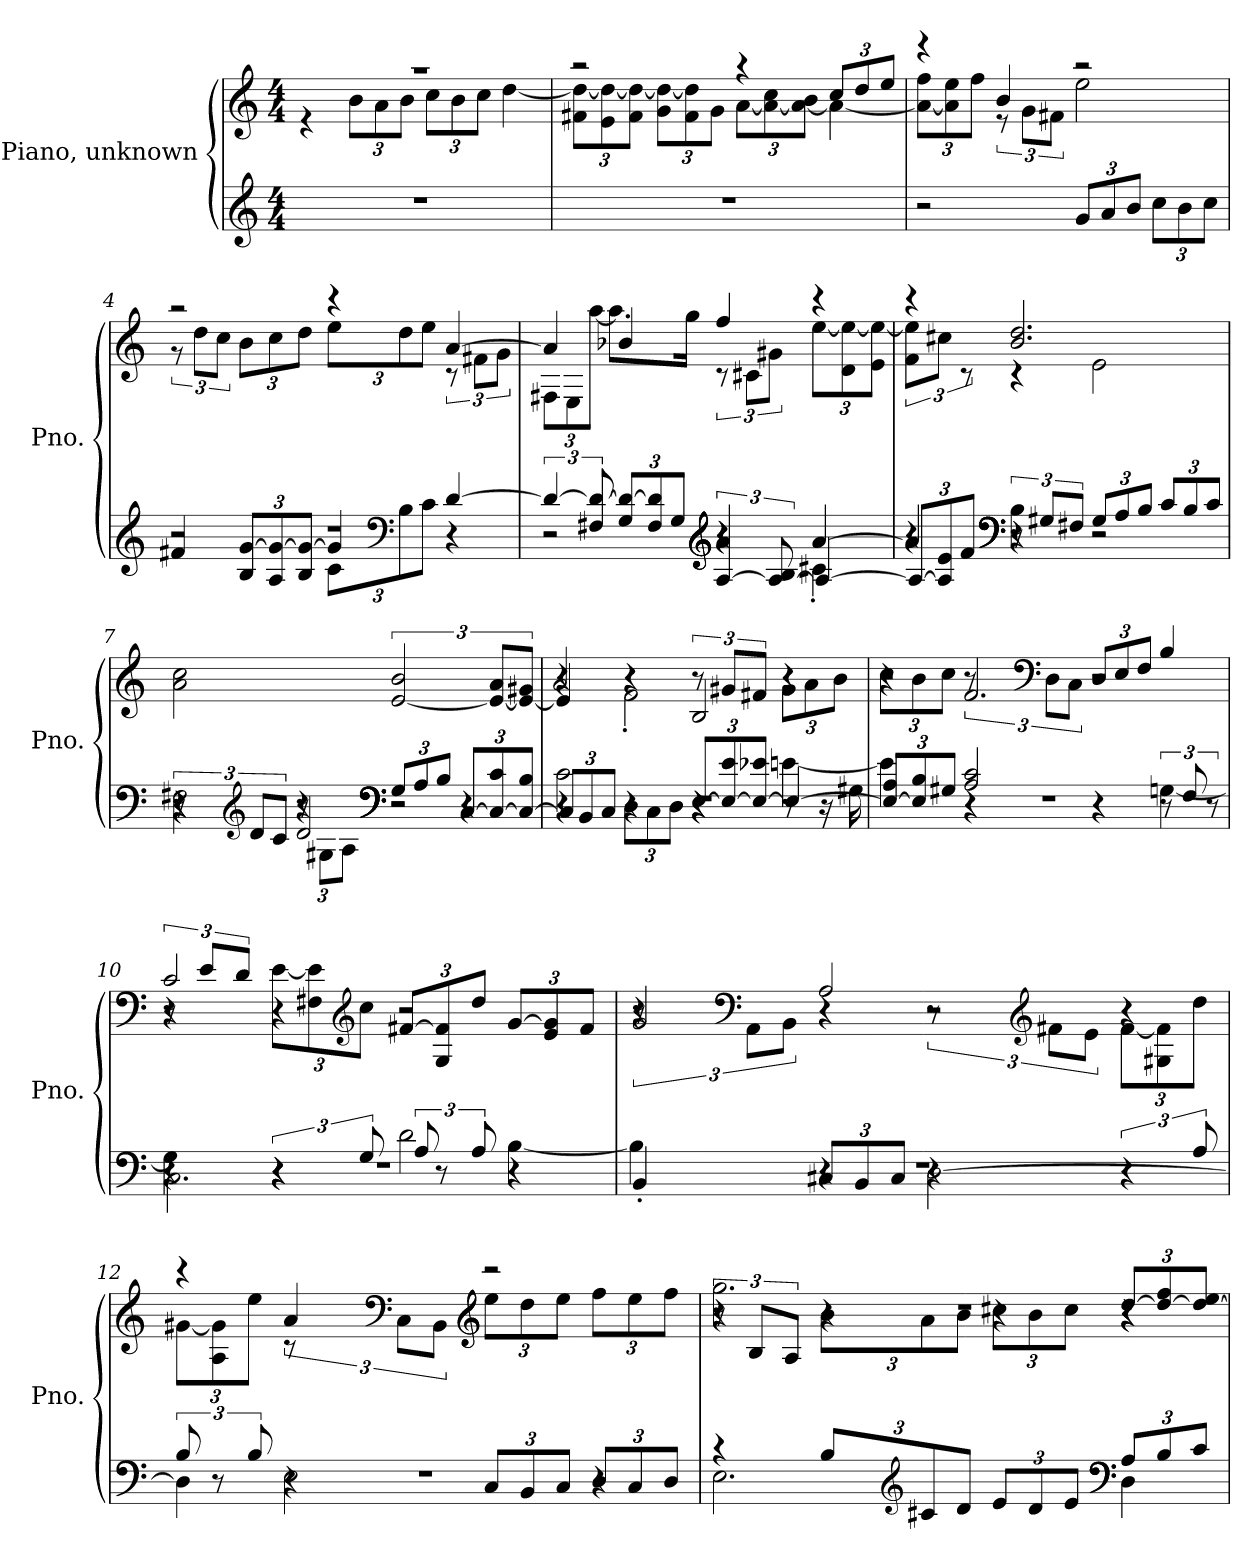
**kern	**kern
*part1	*part1
*staff2	*staff1
*I"Piano, unknown	*
*I'Pno.	*
*clefG2	*clefG2
*k[]	*k[]
*M4/4	*M4/4
*MM120	*MM120
=1	=1
*	*^
1r	1r	4r
*	*	*Xbrackettup
.	.	12b\L
.	.	12a\
.	.	12b\J
.	.	12cc\L
.	.	12b\
.	.	12cc\J
.	.	[4dd\
=2	=2	=2
1r	2r	12f#X\ 12dd\_L
.	.	12e\ 12dd\_
.	.	12f#\ 12dd\_J
.	.	12g\ 12dd\_L
.	.	12f#\ 12dd\]
.	.	12g\J
.	4r	[12a\L
.	.	12a\_ 12cc\
.	.	12a\_ 12b\J
.	12cc/L	4a\_
.	12dd/	.
.	12ee/J	.
=3	=3	=3
2r	4r	12a\_ 12ff\L
.	.	12a\] 12ee\
.	.	12ff\J
*	*	*brackettup
.	4b/	12r
.	.	12g\L
.	.	12f#X\J
*Xbrackettup	*	*
12g/L	2r	2ee\
12a/	.	.
12b/J	.	.
12cc\L	.	.
12b\	.	.
12cc\J	.	.
!!LO:LB:g=z	!!
=4	=4	=4
*^	*	*
*	*^	*	*
1r	2r	4f#X/	2r	12r
.	.	.	.	12dd\L
.	.	.	.	12cc\J
*	*	*	*	*Xbrackettup
.	.	12B/ [12g/L	.	12b\L
.	.	12A/ 12g/_	.	12cc\
.	.	12B/ 12g/_J	.	12dd\J
.	12c\L	4g/]	4r	12ee\L
*clefF4	*	*	*	*
.	12B\	.	.	12dd\
.	12c\J	.	.	12ee\J
*	*	*	*	*brackettup
.	4r	[4d/	[4a/	12r
.	.	.	.	12f#X\L
.	.	.	.	12g\J
=5	=5	=5	=5	=5
*	*	*brackettup	*	*Xbrackettup
2r	2r	6d/_	4a/]	12F#X\L
.	.	.	.	12E\
.	.	12F#X/ 12d/_	.	[12aa\J
*	*	*Xbrackettup	*	*
.	.	12G/ 12d/_L	4b-X/	8.aa\L]
.	.	12F#/ 12d/]	.	.
.	.	12G/J	.	.
.	.	.	.	16gg\Jk
*clefG2	*	*	*	*
*	*	*brackettup	*	*brackettup
4r	4r	[6A/ 6a/	4ff/	12r
.	.	.	.	12c#X\L
.	.	12A/_ 12B/	.	12g#X\J
*	*	*	*	*Xbrackettup
[4a/	4c#X'\	4A/_	4r	[12ee\L
.	.	.	.	12d\ 12ee\_
.	.	.	.	12e\ 12ee\_J
!!LO:LB:g=z	!!
=6	=6	=6	=6	=6
*	*	*Xbrackettup	*	*brackettup
4a/]	4r	12A/L_	4r	12f\ 12ee\]L
.	.	12A/] 12e/	.	12cc#X\J
.	.	12f/J	.	12r
*clefF4	*	*	*	*
*	*	*brackettup	*	*
4r	4B\	12r	2.b/ 2.dd/	4r
.	.	12G#X/L	.	.
.	.	12F#X/J	.	.
*	*	*Xbrackettup	*	*
2r	2r	12G#/L	.	2e\
.	.	12A/	.	.
.	.	12B/J	.	.
.	.	12c/L	.	.
.	.	12B/	.	.
.	.	12c/J	.	.
*	*	*	*v	*v
=7	=7	=7	=7
*	*	*brackettup	*
*	*	*^	*
4r	2F#X\	12r	4r	2a\ 2cc\
*clefG2	*	*	*	*
.	.	12d/L	.	.
.	.	12c/J	.	.
2d/	.	4r	12r	.
.	.	.	12G#X\L	.
.	.	.	12A\J	.
*clefF4	*	*	*	*
*	*	*Xbrackettup	*	*
.	2r	12G#/L	2r	[3e/ 3b/
.	.	12A/	.	.
.	.	12B/J	.	.
4r	.	[12C/L	.	.
.	.	12C/_ 12c/	.	12e/_ 12a/L
.	.	12C/_ 12B/J	.	12e/_ 12g#X/J
!!LO:LB:g=z
=8	=8	=8	=8	=8
*	*	*	*	*^
*	*	*	*	*	*^
1r	2c\	12C/L]	4r	4e/]	4r	2a/
.	.	12BB/	.	.	.	.
.	.	12C/J	.	.	.	.
.	.	4r	12D\L	4r	2f'\	.
.	.	.	12C\	.	.	.
.	.	.	12D\J	.	.	.
.	4r	[12E/L	4r	12r	.	2B/
.	.	12E/_ 12e/	.	12g#X/L	.	.
.	.	12E/_ 12e-X/J	.	12f#X/J	.	.
*	*	*	*	*	*Xbrackettup	*
.	[4en\	4E/_	8r	4r	12g#\L	.
.	.	.	.	.	12a\	.
.	.	.	16r	.	.	.
.	.	.	.	.	12b\J	.
.	.	.	16G#X\	.	.	.
*	*	*v	*v	*	*	*
=9	=9	=9	=9	=9	=9
1r	4e\]	12E/_ 12A/L	4r	12cc\L	2r
.	.	12E/] 12B/	.	12b\	.
.	.	12G#X/J	.	12cc\J	.
*	*	*	*	*brackettup	*
.	4r	2A/ 2c/	2.f/	12r	.
*	*	*	*clefF4	*	*
.	.	.	.	12D\L	.
.	.	.	.	12C\J	.
*	*	*	*	*	*Xbrackettup
.	4r	.	.	2r	12D/L
.	.	.	.	.	12E/
.	.	.	.	.	12F/J
*	*	*brackettup	*	*	*
.	[4Gn\	12r	.	.	4B/
.	.	12F/	.	.	.
.	.	12r	.	.	.
!!LO:LB:g=z	!!	!!
=10	=10	=10	=10	=10	=10
*	*	*^	*	*	*
*	*	*	*	*brackettup	*	*
1r	4G\]	4r	2.C\	12r	4r	2c/
.	.	.	.	12e/L	.	.
.	.	.	.	12d/J	.	.
*	*	*	*	*	*Xbrackettup	*
.	4r	6r	.	4r	[12e\L	.
.	.	.	.	.	12F#X\ 12e\]	.
*	*	*	*	*clefG2	*	*
.	.	12G/	.	.	12cc\J	.
.	2d\	12A/	.	[12f#X/L	2r	2r
.	.	12r	.	12G/ 12f#/]	.	.
.	.	12A/	.	12dd/J	.	.
.	.	4r	[4B\	[12g/L	.	.
.	.	.	.	12e/ 12g/]	.	.
.	.	.	.	12f#/J	.	.
*	*	*v	*v	*	*	*
=11	=11	=11	=11	=11	=11
*	*	*	*	*brackettup	*
1r	4BB'/	4B\]	2g/	12r	4r
*	*	*	*clefF4	*	*
.	.	.	.	12AA\L	.
.	.	.	.	12BB\J	.
*	*Xbrackettup	*	*	*	*
.	12C#X/L	4r	.	4r	2A/
.	12BB/	.	.	.	.
.	12C#/J	.	.	.	.
.	4r	[2D\	2r	12r	.
*	*	*	*clefG2	*	*
.	.	.	.	12f#X\L	.
.	.	.	.	12e\J	.
*	*brackettup	*	*	*Xbrackettup	*
.	6r	.	.	[12f#\L	4r
.	.	.	.	12G#X\ 12f#\]	.
.	12A/	.	.	12dd\J	.
*	*	*	*	*v	*v
!!LO:LB:g=z
=12	=12	=12	=12	=12
1r	12B/	4D\]	4r	[12g#X\L
.	12r	.	.	12A\ 12g#\]
.	12B/	.	.	12ee\J
*	*	*	*	*brackettup
.	4r	2E\	4a/	12r
*	*	*	*clefF4	*
.	.	.	.	12C\L
.	.	.	.	12BB\J
*	*	*	*clefG2	*
*	*Xbrackettup	*	*	*Xbrackettup
.	12C/L	.	2r	12ee\L
.	12BB/	.	.	12dd\
.	12C/J	.	.	12ee\J
.	12D/L	4r	.	12ff\L
.	12C/	.	.	12ee\
.	12D/J	.	.	12ff\J
*	*v	*v	*	*
=13	=13	=13	=13
*	*	*	*^
*	*	*	*	*brackettup
*	*	*	*	*^
4r	2.E\	1r	2.gg\	12r	4r
.	.	.	.	12B/L	.
.	.	.	.	12A/J	.
*	*	*	*	*	*Xbrackettup
12B/L	.	.	.	4r	12b\L
*clefG2	*	*	*	*	*
12c#X/	.	.	.	.	12a\
12d/J	.	.	.	.	12b\J
12e/L	.	.	.	4r	12cc#X\L
12d/	.	.	.	.	12b\
12e/J	.	.	.	.	12cc#\J
*clefF4	*	*	*	*	*
12A/L	4D\	.	4r	[12dd/L	4r
12B/	.	.	.	12dd/_ 12ff/	.
12c#/J	.	.	.	12dd/_ 12ee/J	.
*v	*v	*	*	*	*
*	*v	*v	*v	*v
=	=
*-	*-
